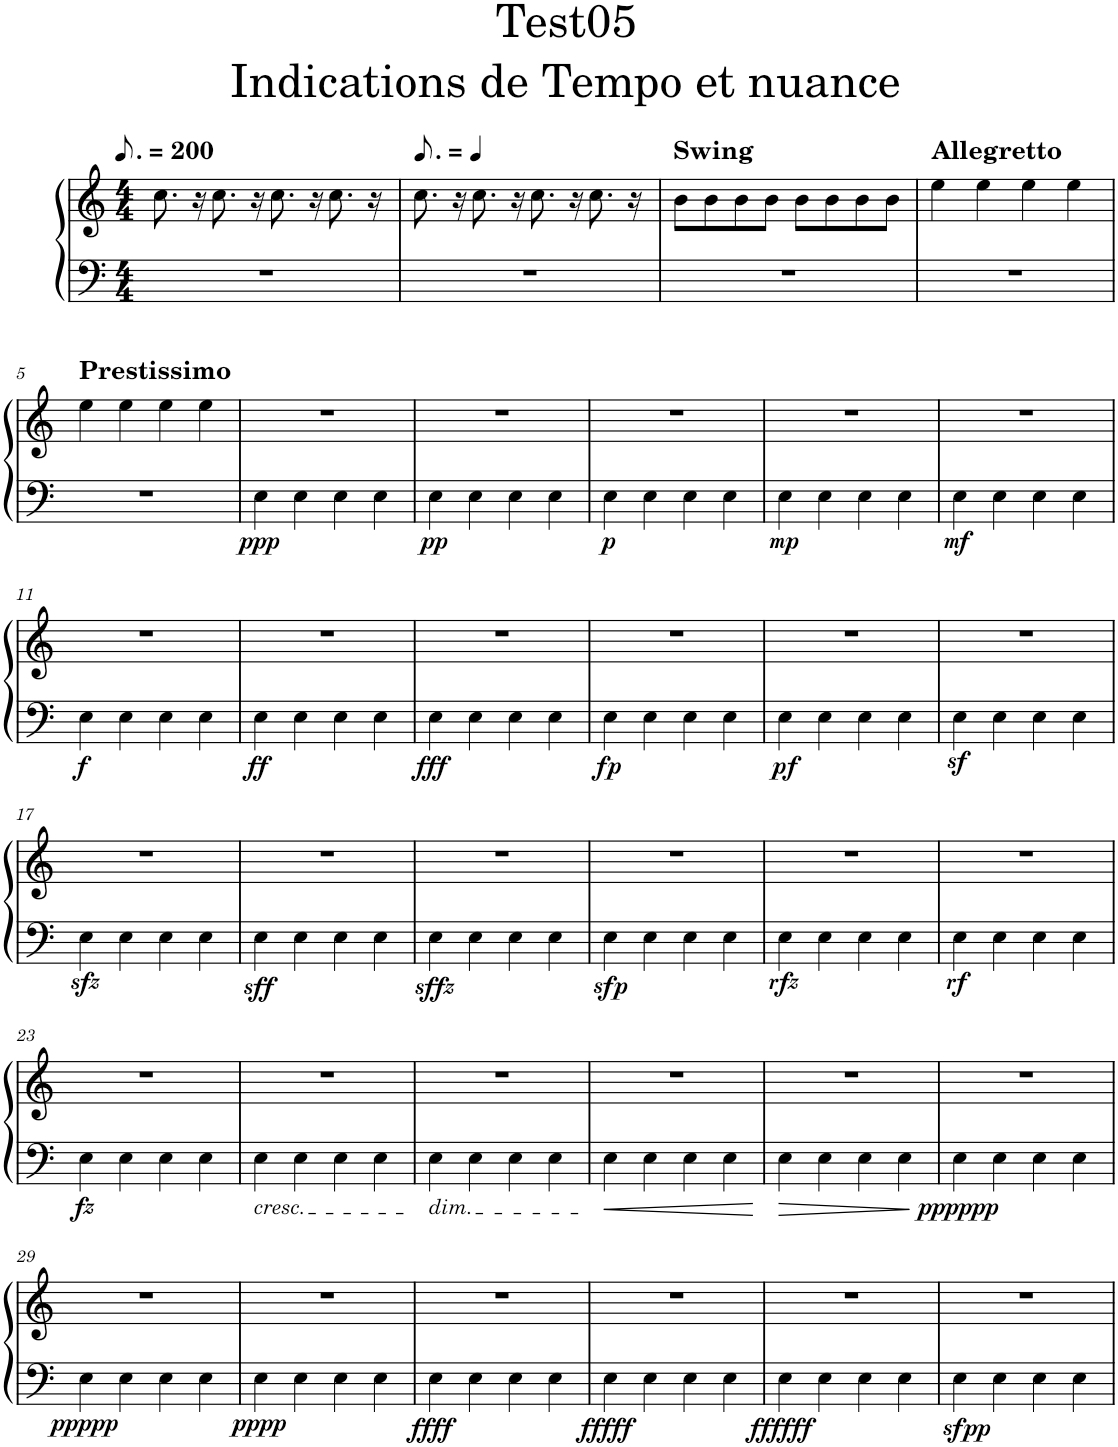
**kern	**kern	**dynam
*part1	*part1	*part1
*staff2	*staff1	*staff1/2
*I"Piano	*	*
*I'Pia.	*	*
*clefF4	*clefG2	*
*k[]	*k[]	*
*M4/4	*M4/4	*
*MM150	*MM150	*
=1	=1	=1
1r	8.cc\	.
.	16r	.
.	8.cc\	.
.	16r	.
.	8.cc\	.
.	16r	.
.	8.cc\	.
.	16r	.
=2	=2	=2
*	*MM200	*
1r	8.cc\	.
.	16r	.
.	8.cc\	.
.	16r	.
.	8.cc\	.
.	16r	.
.	8.cc\	.
.	16r	.
=3	=3	=3
!	!LO:TX:a:B:t=Swing	!
1r	8b\L	.
.	8b\	.
.	8b\	.
.	8b\J	.
.	8b\L	.
.	8b\	.
.	8b\	.
.	8b\J	.
=4	=4	=4
!	!LO:TX:a:B:t=Allegretto	!
1r	4ee\	.
.	4ee\	.
.	4ee\	.
.	4ee\	.
!!LO:LB:g=z
=5	=5	=5
!	!LO:TX:a:B:t=Prestissimo	!
1r	4ee\	.
.	4ee\	.
.	4ee\	.
.	4ee\	.
=6	=6	=6
!	!	!LO:DY:b=2
4E\	1r	ppp
4E\	.	.
4E\	.	.
4E\	.	.
=7	=7	=7
!	!	!LO:DY:b=2
4E\	1r	pp
4E\	.	.
4E\	.	.
4E\	.	.
=8	=8	=8
!	!	!LO:DY:b=2
4E\	1r	p
4E\	.	.
4E\	.	.
4E\	.	.
=9	=9	=9
!	!	!LO:DY:b=2
4E\	1r	mp
4E\	.	.
4E\	.	.
4E\	.	.
=10	=10	=10
!	!	!LO:DY:b=2
4E\	1r	mf
4E\	.	.
4E\	.	.
4E\	.	.
!!LO:LB:g=z
=11	=11	=11
!	!	!LO:DY:b=2
4E\	1r	f
4E\	.	.
4E\	.	.
4E\	.	.
=12	=12	=12
!	!	!LO:DY:b=2
4E\	1r	ff
4E\	.	.
4E\	.	.
4E\	.	.
=13	=13	=13
!	!	!LO:DY:b=2
4E\	1r	fff
4E\	.	.
4E\	.	.
4E\	.	.
=14	=14	=14
!	!	!LO:DY:b=2
4E\	1r	fp
4E\	.	.
4E\	.	.
4E\	.	.
=15	=15	=15
!	!	!LO:DY:b=2
4E\	1r	other-dynamics
4E\	.	.
4E\	.	.
4E\	.	.
=16	=16	=16
4Ez<\	1r	.
4E\	.	.
4E\	.	.
4E\	.	.
!!LO:LB:g=z
=17	=17	=17
4Ezz<\	1r	.
4E\	.	.
4E\	.	.
4E\	.	.
=18	=18	=18
!	!	!LO:DY:b=2
4E\	1r	other-dynamics
4E\	.	.
4E\	.	.
4E\	.	.
=19	=19	=19
!	!	!LO:DY:b=2
4E\	1r	sffz
4E\	.	.
4E\	.	.
4E\	.	.
=20	=20	=20
!	!	!LO:DY:b=2
4E\	1r	sfp
4E\	.	.
4E\	.	.
4E\	.	.
=21	=21	=21
!	!	!LO:DY:b=2
4E\	1r	rfz
4E\	.	.
4E\	.	.
4E\	.	.
=22	=22	=22
!	!	!LO:DY:b=2
4E\	1r	rf
4E\	.	.
4E\	.	.
4E\	.	.
!!LO:LB:g=z
=23	=23	=23
!	!	!LO:DY:b=2
4E\	1r	fz
4E\	.	.
4E\	.	.
4E\	.	.
=24	=24	=24
!LO:TX:b:i:t=cresc.	!	!
4E\	1r	.
4E\	.	.
4E\	.	.
4E\	.	.
=25	=25	=25
!LO:TX:b:i:t=dim.	!	!
4E\	1r	.
4E\	.	.
4E\	.	.
4E\	.	.
=26	=26	=26
4E\	1r	.
4E\	.	.
4E\	.	.
4E\	.	.
=27	=27	=27
4E\	1r	.
4E\	.	.
4E\	.	.
4E\	.	.
=28	=28	=28
!	!	!LO:DY:b=2
4E\	1r	pppppp
4E\	.	.
4E\	.	.
4E\	.	.
!!LO:LB:g=z
=29	=29	=29
!	!	!LO:DY:b=2
4E\	1r	ppppp
4E\	.	.
4E\	.	.
4E\	.	.
=30	=30	=30
!	!	!LO:DY:b=2
4E\	1r	pppp
4E\	.	.
4E\	.	.
4E\	.	.
=31	=31	=31
!	!	!LO:DY:b=2
4E\	1r	ffff
4E\	.	.
4E\	.	.
4E\	.	.
=32	=32	=32
!	!	!LO:DY:b=2
4E\	1r	fffff
4E\	.	.
4E\	.	.
4E\	.	.
=33	=33	=33
!	!	!LO:DY:b=2
4E\	1r	ffffff
4E\	.	.
4E\	.	.
4E\	.	.
=34	=34	=34
!	!	!LO:DY:b=2
4E\	1r	sfpp
4E\	.	.
4E\	.	.
4E\	.	.
=	=	=
*-	*-	*-
